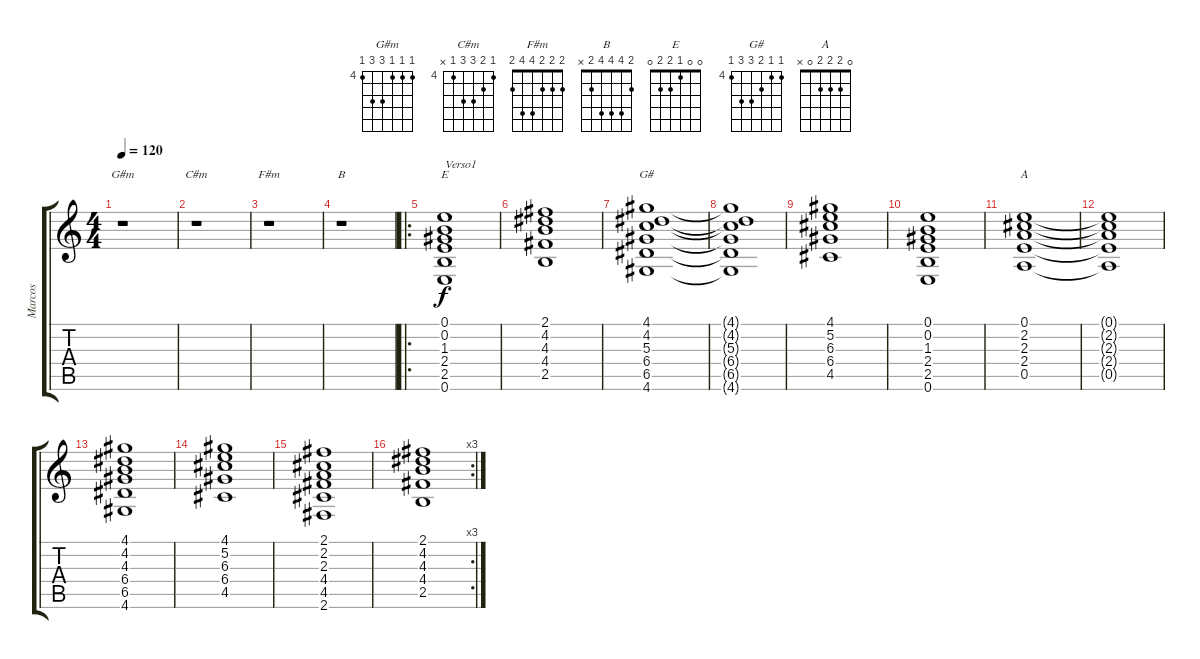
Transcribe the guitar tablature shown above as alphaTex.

\track ("Marcos" "Marcos") {instrument overdrivenguitar}
\staff {score tabs}
\tuning (E4 B3 G3 D3 A2 E2) {hide}
\chord ("G#m" 4 4 4 6 6 4) {firstfret 4}
\chord ("C#m" 4 5 6 6 4 x) {firstfret 4}
\chord ("F#m" 2 2 2 4 4 2)
\chord ("B" 2 4 4 4 2 x)
\chord ("E" 0 0 1 2 2 0)
\chord ("G#" 4 4 5 6 6 4) {firstfret 4}
\chord ("A" 0 2 2 2 0 x)
\ts (4 4)
\tempo 120
\clef g2
\ks c
r.1{ch "G#m" dy f} |
r.1{ch "C#m"} |
r.1{ch "F#m"} |
r.1{ch "B"} |
\ro
(0.1 0.2 1.3 2.4 2.5 0.6).1{ch "E" txt "Verso1"} |
(2.1 4.2 4.3 4.4 2.5).1 |
(4.1 4.2 5.3 6.4 6.5 4.6).1{ch "G#"} |
(4.1{t} 4.2{t} 5.3{t} 6.4{t} 6.5{t} 4.6{t}).1 |
(4.1 5.2 6.3 6.4 4.5).1 |
(0.1 0.2 1.3 2.4 2.5 0.6).1 |
(0.1 2.2 2.3 2.4 0.5).1{ch "A"} |
(0.1{t} 2.2{t} 2.3{t} 2.4{t} 0.5{t}).1 |
(4.1 4.2 4.3 6.4 6.5 4.6).1 |
(4.1 5.2 6.3 6.4 4.5).1 |
(2.1 2.2 2.3 4.4 4.5 2.6).1 |
\rc 3
(2.1 4.2 4.3 4.4 2.5).1
